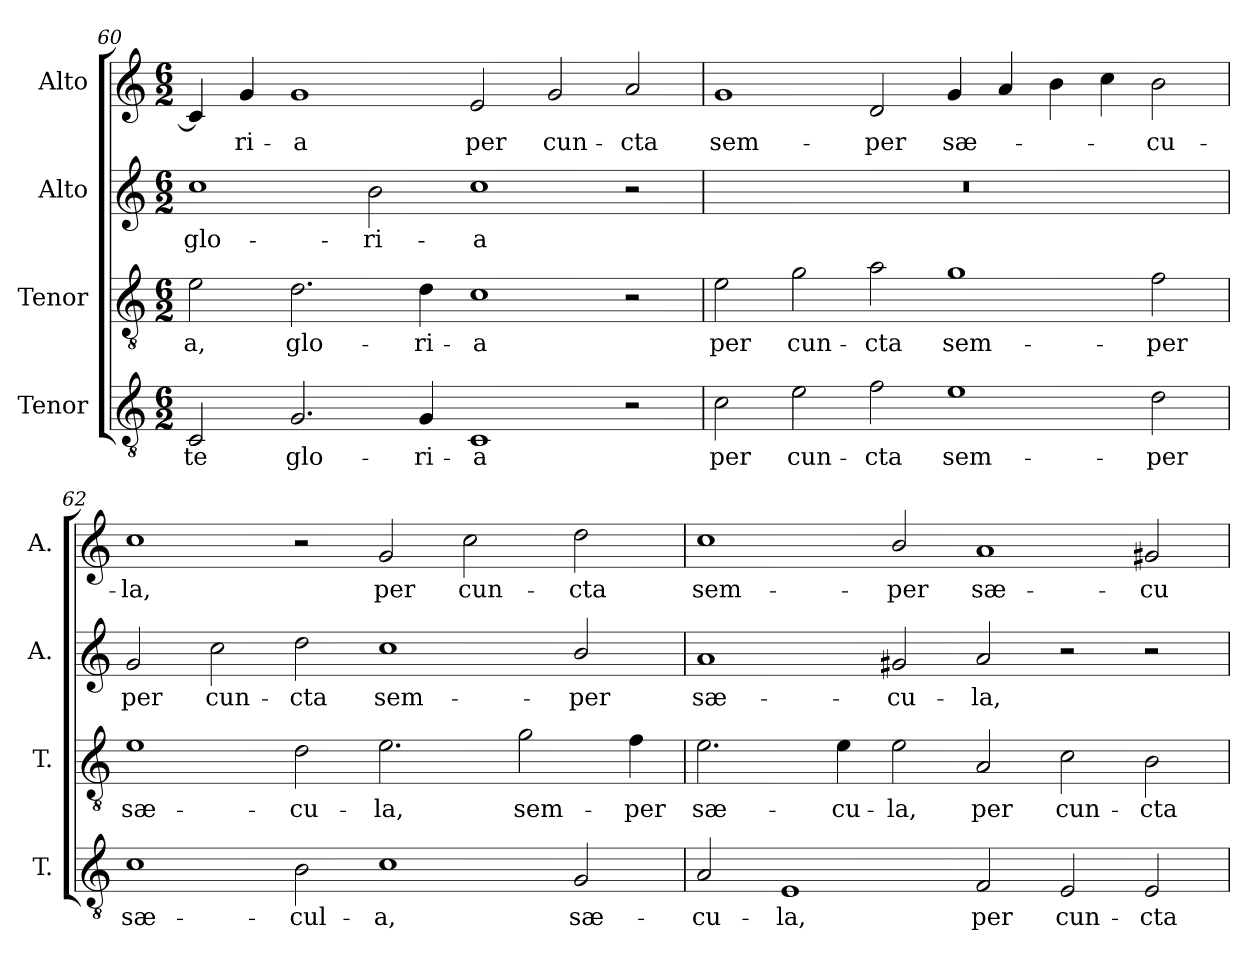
**kern	**text	**kern	**text	**kern	**text	**kern	**text
*part4	*part4	*part3	*part3	*part2	*part2	*part1	*part1
*staff4	*staff4	*staff3	*staff3	*staff2	*staff2	*staff1	*staff1
*I"Tenor	*	*I"Tenor	*	*I"Alto	*	*I"Alto	*
*I'T.	*	*I'T.	*	*I'A.	*	*I'A.	*
!!LO:LB:g=z
*clefGv2	*	*clefGv2	*	*clefG2	*	*clefG2	*
*ITrd7c12	*	*ITrd7c12	*	*	*	*	*
*k[]	*	*k[]	*	*k[]	*	*k[]	*
*C:	*	*C:	*	*C:	*	*C:	*
*M6/2	*	*M6/2	*	*M6/2	*	*M6/2	*
=60	=60	=60	=60	=60	=60	=60	=60
!	!LO:LY:b:color=#000000	!	!	!	!	!	!
!	!	!	!LO:LY:b:color=#000000	!	!	!	!
!	!	!	!	!	!LO:LY:b:color=#000000	!	!
2CCi/	te	2Ei\	-a,	1cci	glo-	4ci/]	.
!	!	!	!	!	!	!	!LO:LY:b:color=#000000
.	.	.	.	.	.	4gi/	-ri-
!	!LO:LY:b:color=#000000	!	!	!	!	!	!
!	!	!	!LO:LY:b:color=#000000	!	!	!	!
!	!	!	!	!	!	!	!LO:LY:b:color=#000000
2.GGi/	glo-	2.Di\	glo-	.	.	1gi	-a
!	!	!	!	!	!LO:LY:b:color=#000000	!	!
.	.	.	.	2bi\	-ri-	.	.
!	!LO:LY:b:color=#000000	!	!	!	!	!	!
!	!	!	!LO:LY:b:color=#000000	!	!	!	!
4GGi/	-ri-	4Di\	-ri-	.	.	.	.
!	!LO:LY:b:color=#000000	!	!	!	!	!	!
!	!	!	!LO:LY:b:color=#000000	!	!	!	!
!	!	!	!	!	!LO:LY:b:color=#000000	!	!
!	!	!	!	!	!	!	!LO:LY:b:color=#000000
1CCi	-a	1Ci	-a	1cci	-a	2ei/	per
!	!	!	!	!	!	!	!LO:LY:b:color=#000000
.	.	.	.	.	.	2gi/	cun-
!	!	!	!	!	!	!	!LO:LY:b:color=#000000
2r	.	2r	.	2r	.	2ai/	-cta
=61	=61	=61	=61	=61	=61	=61	=61
!	!LO:LY:b:color=#000000	!	!	!	!	!	!
!	!	!	!LO:LY:b:color=#000000	!LO:N:vis=1	!	!	!
!	!	!	!	!	!	!	!LO:LY:b:color=#000000
2Ci\	per	2Ei\	per	0.r	.	1gi	sem-
!	!LO:LY:b:color=#000000	!	!	!	!	!	!
!	!	!	!LO:LY:b:color=#000000	!	!	!	!
2Ei\	cun-	2Gi\	cun-	.	.	.	.
!	!LO:LY:b:color=#000000	!	!	!	!	!	!
!	!	!	!LO:LY:b:color=#000000	!	!	!	!
!	!	!	!	!	!	!	!LO:LY:b:color=#000000
2Fi\	-cta	2Ai\	-cta	.	.	2di/	-per
!	!LO:LY:b:color=#000000	!	!	!	!	!	!
!	!	!	!LO:LY:b:color=#000000	!	!	!	!
!	!	!	!	!	!	!	!LO:LY:b:color=#000000
1Ei	sem-	1Gi	sem-	.	.	4gi/	sæ-
.	.	.	.	.	.	4ai/	.
.	.	.	.	.	.	4bi\	.
.	.	.	.	.	.	4cci\	.
!	!LO:LY:b:color=#000000	!	!	!	!	!	!
!	!	!	!LO:LY:b:color=#000000	!	!	!	!
!	!	!	!	!	!	!	!LO:LY:b:color=#000000
2Di\	-per	2Fi\	-per	.	.	2bi\	-cu-
=62	=62	=62	=62	=62	=62	=62	=62
!	!LO:LY:b:color=#000000	!	!	!	!	!	!
!	!	!	!LO:LY:b:color=#000000	!	!	!	!
!	!	!	!	!	!LO:LY:b:color=#000000	!	!
!	!	!	!	!	!	!	!LO:LY:b:color=#000000
1Ci	sæ-	1Ei	sæ-	2gi/	per	1cci	-la,
!	!	!	!	!	!LO:LY:b:color=#000000	!	!
.	.	.	.	2cci\	cun-	.	.
!	!LO:LY:b:color=#000000	!	!	!	!	!	!
!	!	!	!LO:LY:b:color=#000000	!	!	!	!
!	!	!	!	!	!LO:LY:b:color=#000000	!	!
2BBi\	-cul-	2Di\	-cu-	2ddi\	-cta	2r	.
!	!LO:LY:b:color=#000000	!	!	!	!	!	!
!	!	!	!LO:LY:b:color=#000000	!	!	!	!
!	!	!	!	!	!LO:LY:b:color=#000000	!	!
!	!	!	!	!	!	!	!LO:LY:b:color=#000000
1Ci	-a,	2.Ei\	-la,	1cci	sem-	2gi/	per
!	!	!	!	!	!	!	!LO:LY:b:color=#000000
.	.	.	.	.	.	2cci\	cun-
!	!	!	!LO:LY:b:color=#000000	!	!	!	!
.	.	2Gi\	sem-	.	.	.	.
!	!LO:LY:b:color=#000000	!	!	!	!	!	!
!	!	!	!	!	!LO:LY:b:color=#000000	!	!
!	!	!	!	!	!	!	!LO:LY:b:color=#000000
2GGi/	sæ-	.	.	2bi/	-per	2ddi\	-cta
!	!	!	!LO:LY:b:color=#000000	!	!	!	!
.	.	4Fi\	-per	.	.	.	.
!!LO:PB:g=z
=63	=63	=63	=63	=63	=63	=63	=63
!	!LO:LY:b:color=#000000	!	!	!	!	!	!
!	!	!	!LO:LY:b:color=#000000	!	!	!	!
!	!	!	!	!	!LO:LY:b:color=#000000	!	!
!	!	!	!	!	!	!	!LO:LY:b:color=#000000
2AAi/	-cu-	2.Ei\	sæ-	1ai	sæ-	1cci	sem-
!	!LO:LY:b:color=#000000	!	!	!	!	!	!
1EEi	-la,	.	.	.	.	.	.
!	!	!	!LO:LY:b:color=#000000	!	!	!	!
.	.	4Ei\	-cu-	.	.	.	.
!	!	!	!LO:LY:b:color=#000000	!	!	!	!
!	!	!	!	!	!LO:LY:b:color=#000000	!	!
!	!	!	!	!	!	!	!LO:LY:b:color=#000000
.	.	2Ei\	-la,	2g#Xi/	-cu-	2bi/	-per
!	!LO:LY:b:color=#000000	!	!	!	!	!	!
!	!	!	!LO:LY:b:color=#000000	!	!	!	!
!	!	!	!	!	!LO:LY:b:color=#000000	!	!
!	!	!	!	!	!	!	!LO:LY:b:color=#000000
2FFi/	per	2AAi/	per	2ai/	-la,	1ai	sæ-
!	!LO:LY:b:color=#000000	!	!	!	!	!	!
!	!	!	!LO:LY:b:color=#000000	!	!	!	!
2EEi/	cun-	2Ci\	cun-	2r	.	.	.
!	!LO:LY:b:color=#000000	!	!	!	!	!	!
!	!	!	!LO:LY:b:color=#000000	!	!	!	!
!	!	!	!	!	!	!	!LO:LY:b:color=#000000
2EEi/	-cta	2BBi\	-cta	2r	.	2g#Xi/	-cu-
=	=	=	=	=	=	=	=
*-	*-	*-	*-	*-	*-	*-	*-
